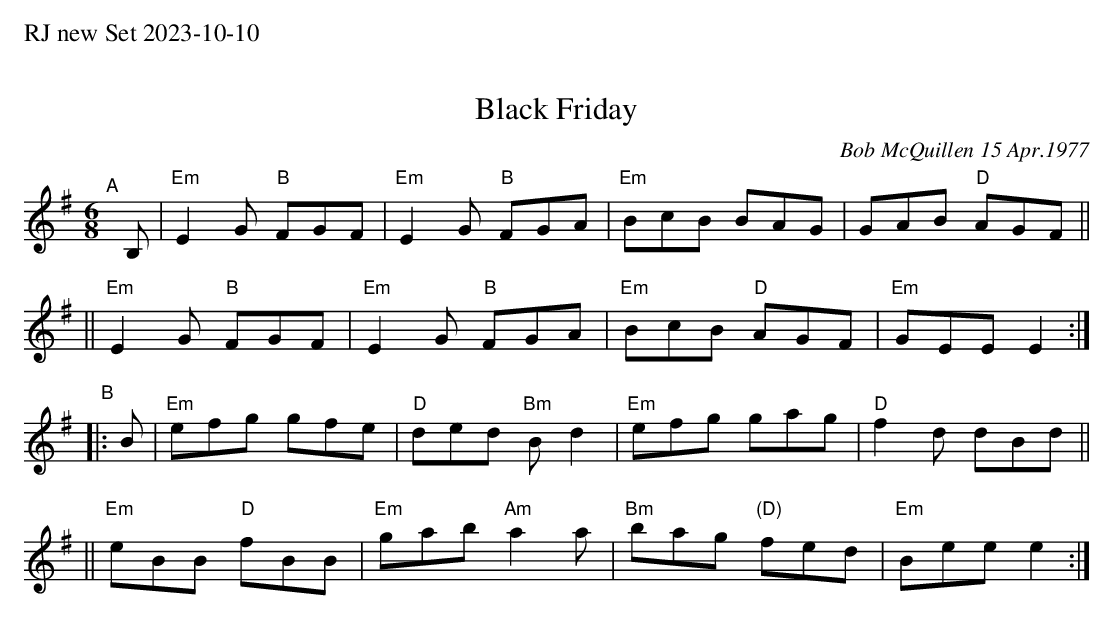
X:1
T: Black Friday
C: Bob McQuillen 15 Apr.1977
M: 6/8
L: 1/8
K: Em
"^A"[|] B, \
|  "Em"E2G "B"FGF | "Em"E2G "B"FGA | "Em"BcB    BAG | GAB "D"AGF ||
|| "Em"E2G "B"FGF | "Em"E2G "B"FGA | "Em"BcB "D"AGF | "Em"GEE E2 :|
"^B"|: B \
|  "Em"efg    gfe |  "D"ded "Bm"Bd2 | "Em"efg      gag | "D"f2d dBd ||
|| "Em"eBB "D"fBB | "Em"gab "Am"a2a | "Bm"bag "(D)"fed | "Em"Bee e2 :|
